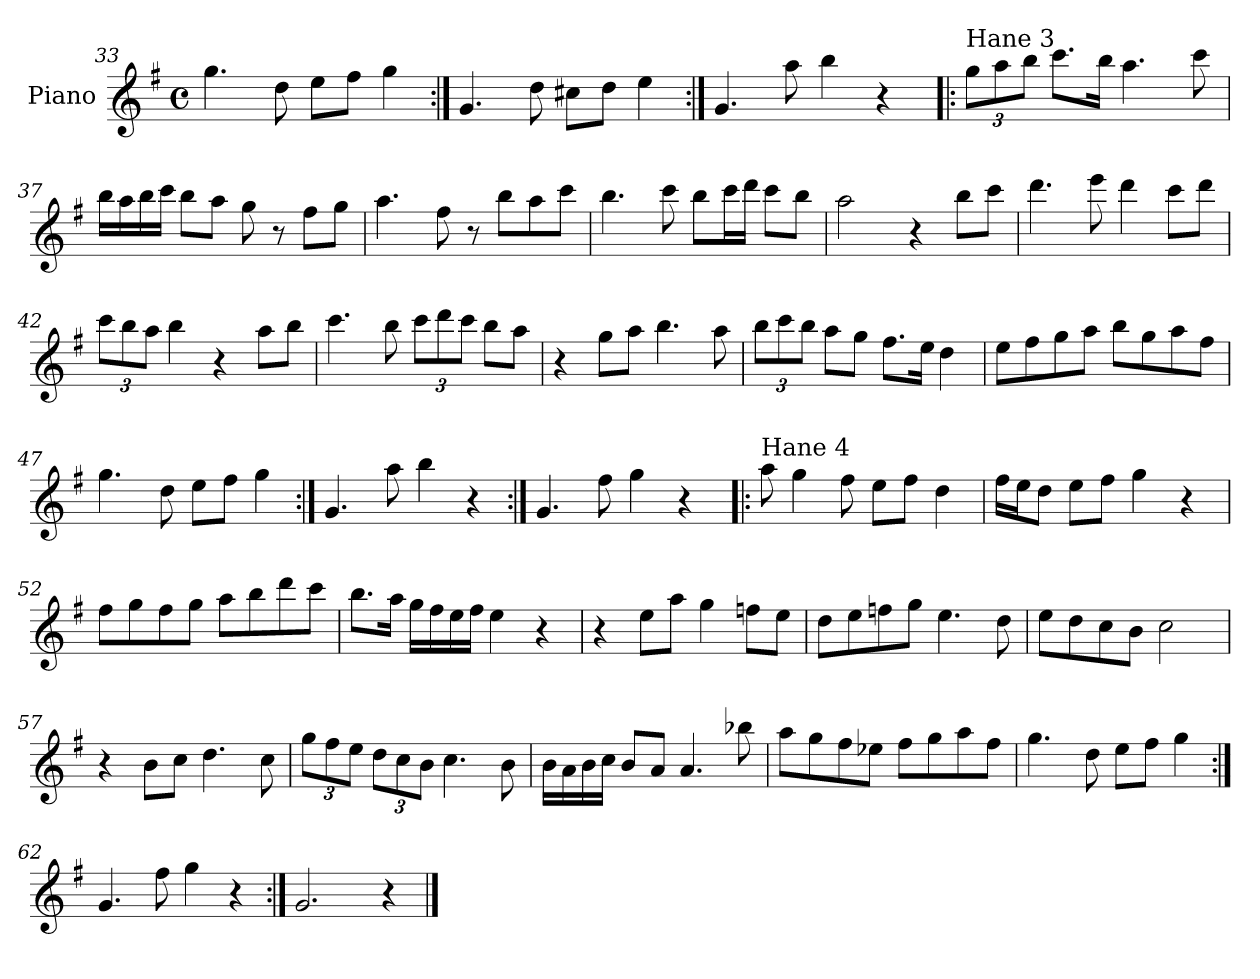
**kern
*part1
*staff1
*I"Piano
*I'Pno.
*clefG2
*k[f#]
*M4/4
*met(c)
=33
4.gg\
8dd\
8ee\L
8ff#\J
4gg\
=34:|!
4.g/
8dd\
8cc#X\L
8dd\J
4ee\
=35:|!
4.g/
8aa\
4bb\
4r
!!LO:LB:g=z
=36!|:
*Xbrackettup
!LO:TX:a:t=Hane 3
12gg\L
12aa\
12bb\J
8.ccc\L
16bb\Jk
4.aa\
8ccc\
=37
16bb\LL
16aa\
16bb\
16ccc\JJ
8bb\L
8aa\J
8gg\
8r
8ff#\L
8gg\J
=38
4.aa\
8ff#\
8r
8bb\L
8aa\
8ccc\J
=39
4.bb\
8ccc\
8bb\L
16ccc\L
16ddd\JJ
8ccc\L
8bb\J
!!LO:LB:g=z
=40
2aa\
4r
8bb\L
8ccc\J
=41
4.ddd\
8eee\
4ddd\
8ccc\L
8ddd\J
=42
12ccc\L
12bb\
12aa\J
4bb\
4r
8aa\L
8bb\J
=43
4.ccc\
8bb\
12ccc\L
12ddd\
12ccc\J
8bb\L
8aa\J
=44
4r
8gg\L
8aa\J
4.bb\
8aa\
!!LO:LB:g=z
=45
12bb\L
12ccc\
12bb\J
8aa\L
8gg\J
8.ff#\L
16ee\Jk
4dd\
=46
8ee\L
8ff#\
8gg\
8aa\J
8bb\L
8gg\
8aa\
8ff#\J
=47
4.gg\
8dd\
8ee\L
8ff#\J
4gg\
=48:|!
4.g/
8aa\
4bb\
4r
=49:|!
4.g/
8ff#\
4gg\
4r
!!LO:PB:g=z
=50!|:
!LO:TX:a:t=Hane 4
8aa\
4gg\
8ff#\
8ee\L
8ff#\J
4dd\
=51
16ff#\LL
16ee\J
8dd\J
8ee\L
8ff#\J
4gg\
4r
=52
8ff#\L
8gg\
8ff#\
8gg\J
8aa\L
8bb\
8ddd\
8ccc\J
=53
8.bb\L
16aa\Jk
16gg\LL
16ff#\
16ee\
16ff#\JJ
4ee\
4r
=54
4r
8ee\L
8aa\J
4gg\
8ffn\L
8ee\J
!!LO:LB:g=z
=55
8dd\L
8ee\
8ffn\
8gg\J
4.ee\
8dd\
=56
8ee\L
8dd\
8cc\
8b\J
2cc\
=57
4r
8b\L
8cc\J
4.dd\
8cc\
=58
12gg\L
12ff#\
12ee\J
12dd\L
12cc\
12b\J
4.cc\
8b\
=59
16b\LL
16a\
16b\
16cc\JJ
8b/L
8a/J
4.a/
8bb-X\
!!LO:LB:g=z
=60
8aa\L
8gg\
8ff#\
8ee-X\J
8ff#\L
8gg\
8aa\
8ff#\J
=61
4.gg\
8dd\
8ee\L
8ff#\J
4gg\
=62:|!
4.g/
8ff#\
4gg\
4r
=63:|!
2.g/
4r
==
*-
